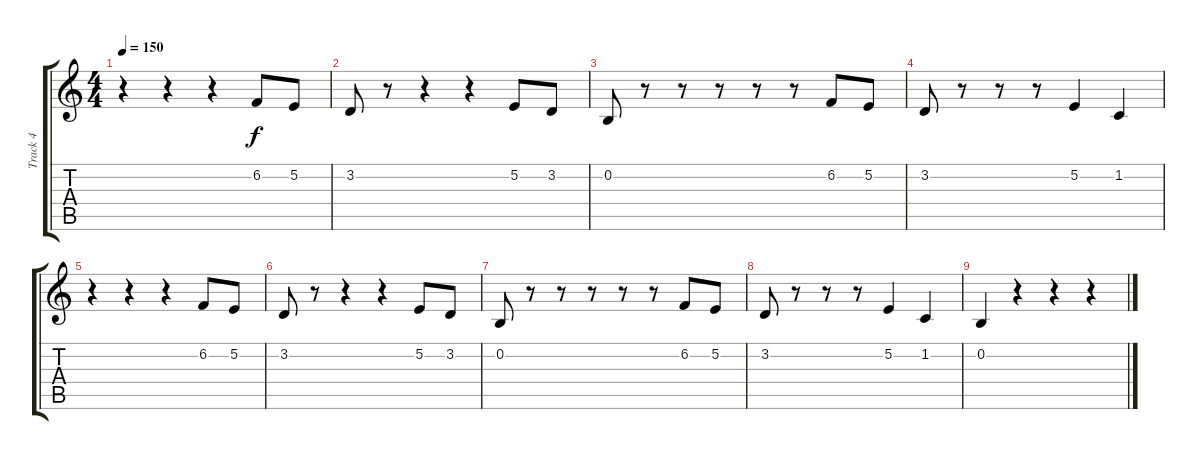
\track ("Track 4" "Track 4") {instrument lead2sawtooth}
\staff {score tabs}
\tuning (E4 B3 G3 D3 A2 E2) {hide}
\ts (4 4)
\tempo 150
\clef g2
\ks c
r.4{dy f} r.4 r.4 6.2.8 5.2.8 |
3.2.8 r.8 r.4 r.4 5.2.8 3.2.8 |
0.2.8 r.8 r.8 r.8 r.8 r.8 6.2.8 5.2.8 |
3.2.8 r.8 r.8 r.8 5.2.4 1.2.4 |
r.4 r.4 r.4 6.2.8 5.2.8 |
3.2.8 r.8 r.4 r.4 5.2.8 3.2.8 |
0.2.8 r.8 r.8 r.8 r.8 r.8 6.2.8 5.2.8 |
3.2.8 r.8 r.8 r.8 5.2.4 1.2.4 |
0.2.4 r.4 r.4 r.4
